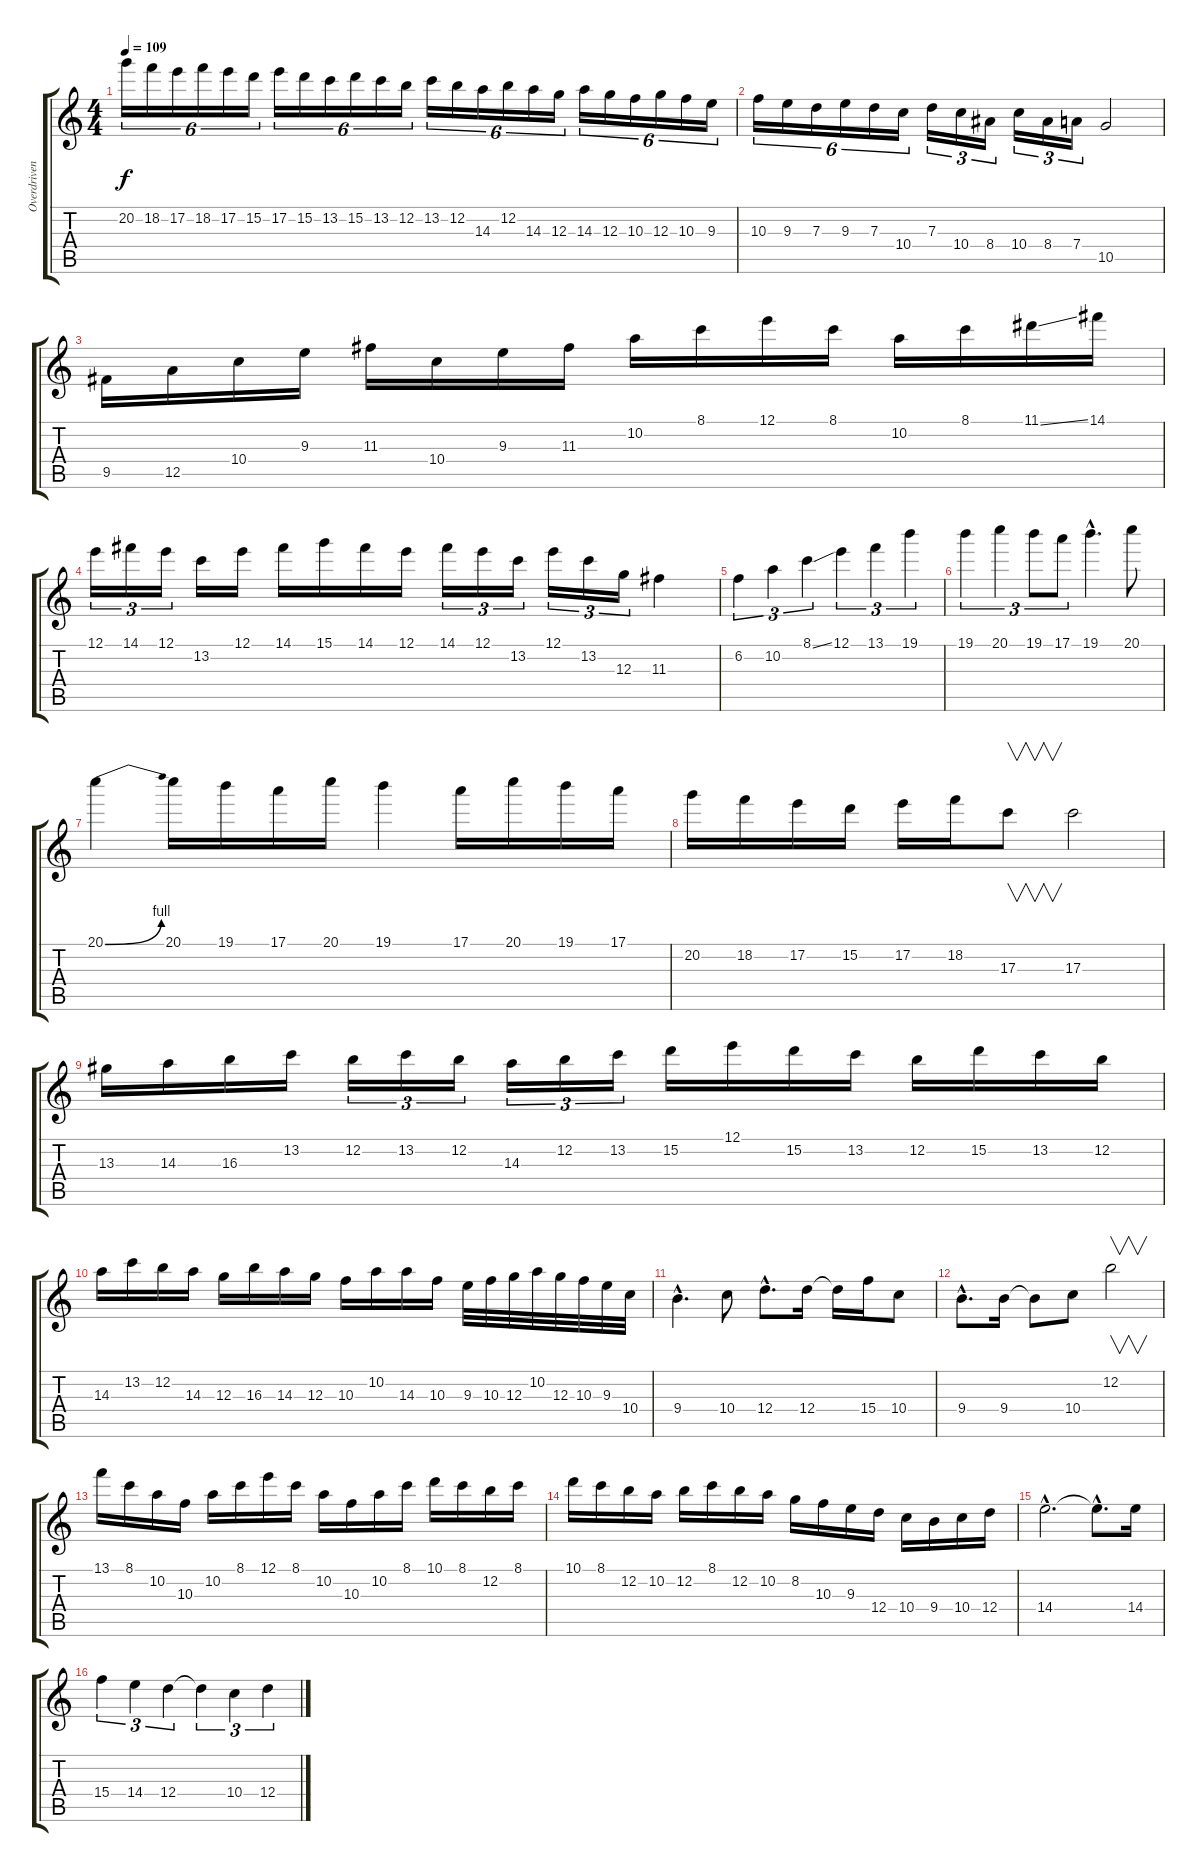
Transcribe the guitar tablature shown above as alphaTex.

\track ("Overdriven Guitar 2" "Overdriven") {instrument overdrivenguitar}
\staff {score tabs}
\tuning (E4 B3 G3 D3 A2 E2) {hide}
\ts (4 4)
\tempo 109
\clef g2
\ks c
20.2.16{tu (6 4) dy f} 18.2.16{tu (6 4)} 17.2.16{tu (6 4)} 18.2.16{tu (6 4)} 17.2.16{tu (6 4)} 15.2.16{tu (6 4)} 17.2.16{tu (6 4)} 15.2.16{tu (6 4)} 13.2.16{tu (6 4)} 15.2.16{tu (6 4)} 13.2.16{tu (6 4)} 12.2.16{tu (6 4)} 13.2.16{tu (6 4)} 12.2.16{tu (6 4)} 14.3.16{tu (6 4)} 12.2.16{tu (6 4)} 14.3.16{tu (6 4)} 12.3.16{tu (6 4)} 14.3.16{tu (6 4)} 12.3.16{tu (6 4)} 10.3.16{tu (6 4)} 12.3.16{tu (6 4)} 10.3.16{tu (6 4)} 9.3.16{tu (6 4)} |
10.3.16{tu (6 4)} 9.3.16{tu (6 4)} 7.3.16{tu (6 4)} 9.3.16{tu (6 4)} 7.3.16{tu (6 4)} 10.4.16{tu (6 4)} 7.3.16{tu (3 2)} 10.4.16{tu (3 2)} 8.4.16{tu (3 2)} 10.4.16{tu (3 2)} 8.4.16{tu (3 2)} 7.4.16{tu (3 2)} 10.5.2 |
9.5.16 12.5.16 10.4.16 9.3.16 11.3.16 10.4.16 9.3.16 11.3.16 10.2.16 8.1.16 12.1.16 8.1.16 10.2.16 8.1.16 11.1{ss}.16 14.1.16 |
12.1.16{tu (3 2)} 14.1.16{tu (3 2)} 12.1.16{tu (3 2)} 13.2.16 12.1.16 14.1.16 15.1.16 14.1.16 12.1.16 14.1.16{tu (3 2)} 12.1.16{tu (3 2)} 13.2.16{tu (3 2)} 12.1.16{tu (3 2)} 13.2.16{tu (3 2)} 12.3.16{tu (3 2)} 11.3.4 |
6.2.4{tu (3 2)} 10.2.4{tu (3 2)} 8.1{ss}.4{tu (3 2)} 12.1.4{tu (3 2)} 13.1.4{tu (3 2)} 19.1.4{tu (3 2)} |
19.1.4{tu (3 2)} 20.1.4{tu (3 2)} 19.1.8{tu (3 2)} 17.1.8{tu (3 2)} 19.1{hac}.4{d} 20.1.8 |
20.1{be (bend 0 0 60 4)}.4 20.1.16 19.1.16 17.1.16 20.1.16 19.1.4 17.1.16 20.1.16 19.1.16 17.1.16 |
20.2.16 18.2.16 17.2.16 15.2.16 17.2.16 18.2.16 17.3.8{v} 17.3.2 |
13.3.16 14.3.16 16.3.16 13.2.16 12.2.16{tu (3 2)} 13.2.16{tu (3 2)} 12.2.16{tu (3 2)} 14.3.16{tu (3 2)} 12.2.16{tu (3 2)} 13.2.16{tu (3 2)} 15.2.16 12.1.16 15.2.16 13.2.16 12.2.16 15.2.16 13.2.16 12.2.16 |
14.3.16 13.2.16 12.2.16 14.3.16 12.3.16 16.3.16 14.3.16 12.3.16 10.3.16 10.2.16 14.3.16 10.3.16 9.3.32 10.3.32 12.3.32 10.2.32 12.3.32 10.3.32 9.3.32 10.4.32 |
9.4{hac}.4{d} 10.4.8 12.4{hac}.8{d} 12.4.16 12.4{t}.16 15.4.16 10.4.8 |
9.4{hac}.8{d} 9.4.16 9.4{t}.8 10.4.8 12.2.2{v} |
13.1.16 8.1.16 10.2.16 10.3.16 10.2.16 8.1.16 12.1.16 8.1.16 10.2.16 10.3.16 10.2.16 8.1.16 10.1.16 8.1.16 12.2.16 8.1.16 |
10.1.16 8.1.16 12.2.16 10.2.16 12.2.16 8.1.16 12.2.16 10.2.16 8.2.16 10.3.16 9.3.16 12.4.16 10.4.16 9.4.16 10.4.16 12.4.16 |
14.4{hac}.2{d} 14.4{hac t}.8{d} 14.4.16 |
15.4.4{tu (3 2)} 14.4.4{tu (3 2)} 12.4.4{tu (3 2)} 12.4{t}.4{tu (3 2)} 10.4.4{tu (3 2)} 12.4.4{tu (3 2)}
